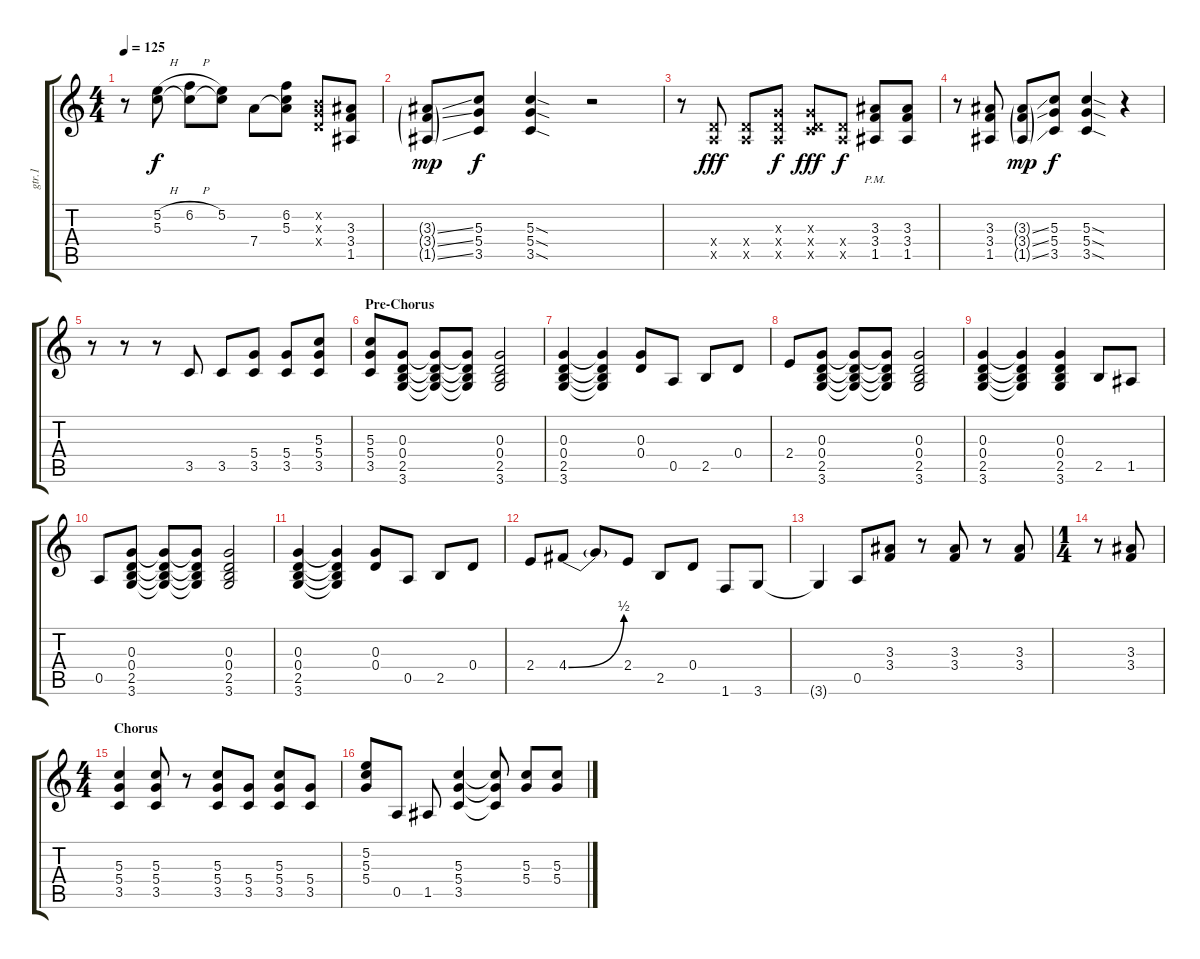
\track ("gtr.1" "gtr.1") {instrument distortionguitar}
\staff {score tabs}
\tuning (E4 B3 G3 D3 A2 E2) {hide}
\ts (4 4)
\tempo 125
\clef g2
\ks c
r.8{dy f} (5.2{h} 5.3).8 (6.2{h} 5.3{t}).8 (5.2 5.3{t}).8 7.4.8 (6.2 5.3 7.4{t}).8 (0.2{x} 0.3{x} 0.4{x}).8 (3.3 3.4 1.5).8 |
(3.3{ss g} 3.4{ss g} 1.5{ss g}).8{dy mp} (5.3 5.4 3.5).8{dy f} (5.3{sod} 5.4{sod} 3.5{sod}).4 r.2 |
r.8 (0.4{x} 0.5{x}).8{dy fff} (0.4{x} 0.5{x}).8 (0.3{x} 0.4{x} 0.5{x}).8{dy f} (0.3{x} 0.4{x} 3.5{x}).8{dy fff} (0.4{x} 0.5{x}).8{dy f} (3.3{pm} 3.4{pm} 1.5{pm}).8 (3.3 3.4 1.5).8 |
r.8 (3.3 3.4 1.5).8 (3.3{ss g} 3.4{ss g} 1.5{ss g}).8{dy mp} (5.3 5.4 3.5).8{dy f} (5.3{sod} 5.4{sod} 3.5{sod}).4 r.4 |
r.8 r.8 r.8 3.5.8 3.5.8 (5.4 3.5).8 (5.4 3.5).8 (5.3 5.4 3.5).8 |
\section ("" "Pre-Chorus")
(5.3 5.4 3.5).8 (0.3 0.4 2.5 3.6).8 (0.3{t} 0.4{t} 2.5{t} 3.6{t}).8 (0.3{t} 0.4{t} 2.5{t} 3.6{t}).8 (0.3 0.4 2.5 3.6).2 |
(0.3 0.4 2.5 3.6).4 (0.3{t} 0.4{t} 2.5{t} 3.6{t}).4 (0.3 0.4).8 0.5.8 2.5.8 0.4.8 |
2.4.8 (0.3 0.4 2.5 3.6).8 (0.3{t} 0.4{t} 2.5{t} 3.6{t}).8 (0.3{t} 0.4{t} 2.5{t} 3.6{t}).8 (0.3 0.4 2.5 3.6).2 |
(0.3 0.4 2.5 3.6).4 (0.3{t} 0.4{t} 2.5{t} 3.6{t}).4 (0.3 0.4 2.5 3.6).4 2.5.8 1.5.8 |
0.5.8 (0.3 0.4 2.5 3.6).8 (0.3{t} 0.4{t} 2.5{t} 3.6{t}).8 (0.3{t} 0.4{t} 2.5{t} 3.6{t}).8 (0.3 0.4 2.5 3.6).2 |
(0.3 0.4 2.5 3.6).4 (0.3{t} 0.4{t} 2.5{t} 3.6{t}).4 (0.3 0.4).8 0.5.8 2.5.8 0.4.8 |
2.4.8 4.4{be (bend 0 0 60 2)}.8 4.4{t}.8 2.4.8 2.5.8 0.4.8 1.6.8 3.6.8 |
3.6{t}.4 0.5.8 (3.3 3.4).8 r.8 (3.3 3.4).8 r.8 (3.3 3.4).8 |
\ts (1 4)
r.8 (3.3 3.4).8 |
\ts (4 4)
\section ("" "Chorus")
(5.3 5.4 3.5).4 (5.3 5.4 3.5).8 r.8 (5.3 5.4 3.5).8 (5.4 3.5).8 (5.3 5.4 3.5).8 (5.4 3.5).8 |
(5.2 5.3 5.4).8 0.5.8 1.5.8 (5.3 5.4 3.5).4 (5.3{t} 5.4{t} 3.5{t}).8 (5.3 5.4).8 (5.3 5.4).8
